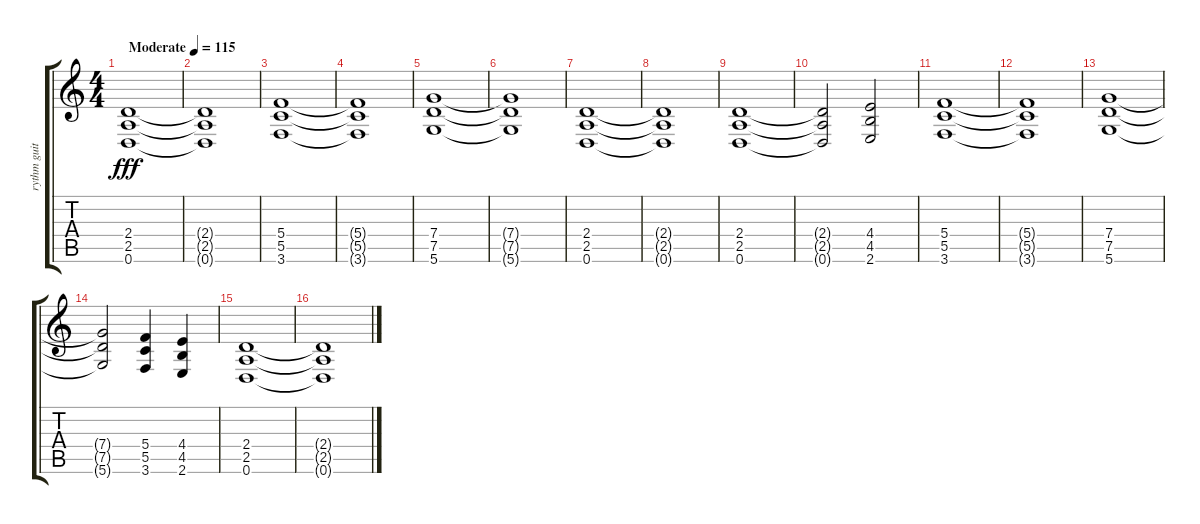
\track ("rythm guitar" "rythm guit") {instrument distortionguitar}
\staff {score tabs}
\tuning (D4 A3 F3 C3 G2 D2) {hide}
\ts (4 4)
\tempo (115 "Moderate")
\clef g2
\ks c
(2.4 2.5 0.6).1{dy fff instrument distortionguitar} |
(2.4{t} 2.5{t} 0.6{t}).1 |
(5.4 5.5 3.6).1 |
(5.4{t} 5.5{t} 3.6{t}).1 |
(7.4 7.5 5.6).1 |
(7.4{t} 7.5{t} 5.6{t}).1 |
(2.4 2.5 0.6).1 |
(2.4{t} 2.5{t} 0.6{t}).1 |
(2.4 2.5 0.6).1 |
(2.4{t} 2.5{t} 0.6{t}).2 (4.4 4.5 2.6).2 |
(5.4 5.5 3.6).1 |
(5.4{t} 5.5{t} 3.6{t}).1 |
(7.4 7.5 5.6).1 |
(7.4{t} 7.5{t} 5.6{t}).2 (5.4 5.5 3.6).4 (4.4 4.5 2.6).4 |
(2.4 2.5 0.6).1 |
(2.4{t} 2.5{t} 0.6{t}).1
